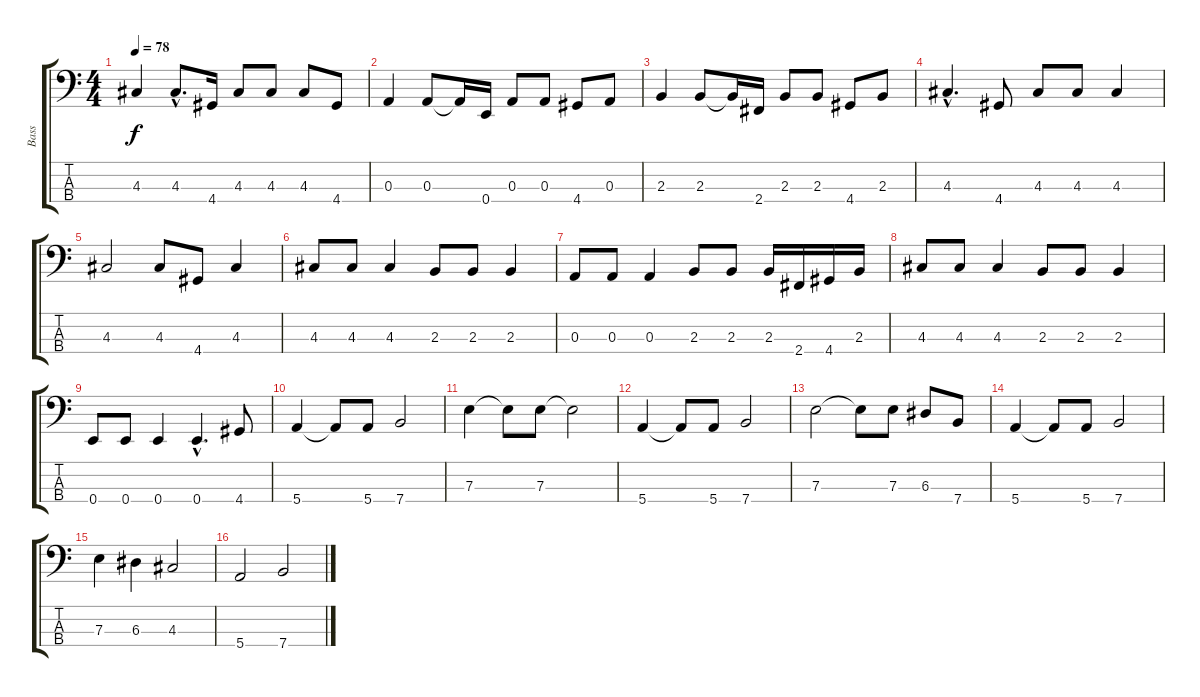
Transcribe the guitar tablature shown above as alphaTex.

\track ("Bass" "Bass") {instrument electricbassfinger}
\staff {score tabs}
\tuning (G2 D2 A1 E1) {hide}
\ts (4 4)
\tempo 78
\clef f4
\ks c
4.3.4{dy f} 4.3{hac}.8{d} 4.4.16 4.3.8 4.3.8 4.3.8 4.4.8 |
0.3.4 0.3.8 0.3{t}.16 0.4.16 0.3.8 0.3.8 4.4.8 0.3.8 |
2.3.4 2.3.8 2.3{t}.16 2.4.16 2.3.8 2.3.8 4.4.8 2.3.8 |
4.3{hac}.4{d} 4.4.8 4.3.8 4.3.8 4.3.4 |
4.3.2 4.3.8 4.4.8 4.3.4 |
4.3.8 4.3.8 4.3.4 2.3.8 2.3.8 2.3.4 |
0.3.8 0.3.8 0.3.4 2.3.8 2.3.8 2.3.16 2.4.16 4.4.16 2.3.16 |
4.3.8 4.3.8 4.3.4 2.3.8 2.3.8 2.3.4 |
0.4.8 0.4.8 0.4.4 0.4{hac}.4{d} 4.4.8 |
5.4.4 5.4{t}.8 5.4.8 7.4.2 |
7.3.4 7.3{t}.8 7.3.8 7.3{t}.2 |
5.4.4 5.4{t}.8 5.4.8 7.4.2 |
7.3.2 7.3{t}.8 7.3.8 6.3.8 7.4.8 |
5.4.4 5.4{t}.8 5.4.8 7.4.2 |
7.3.4 6.3.4 4.3.2 |
5.4.2 7.4.2
